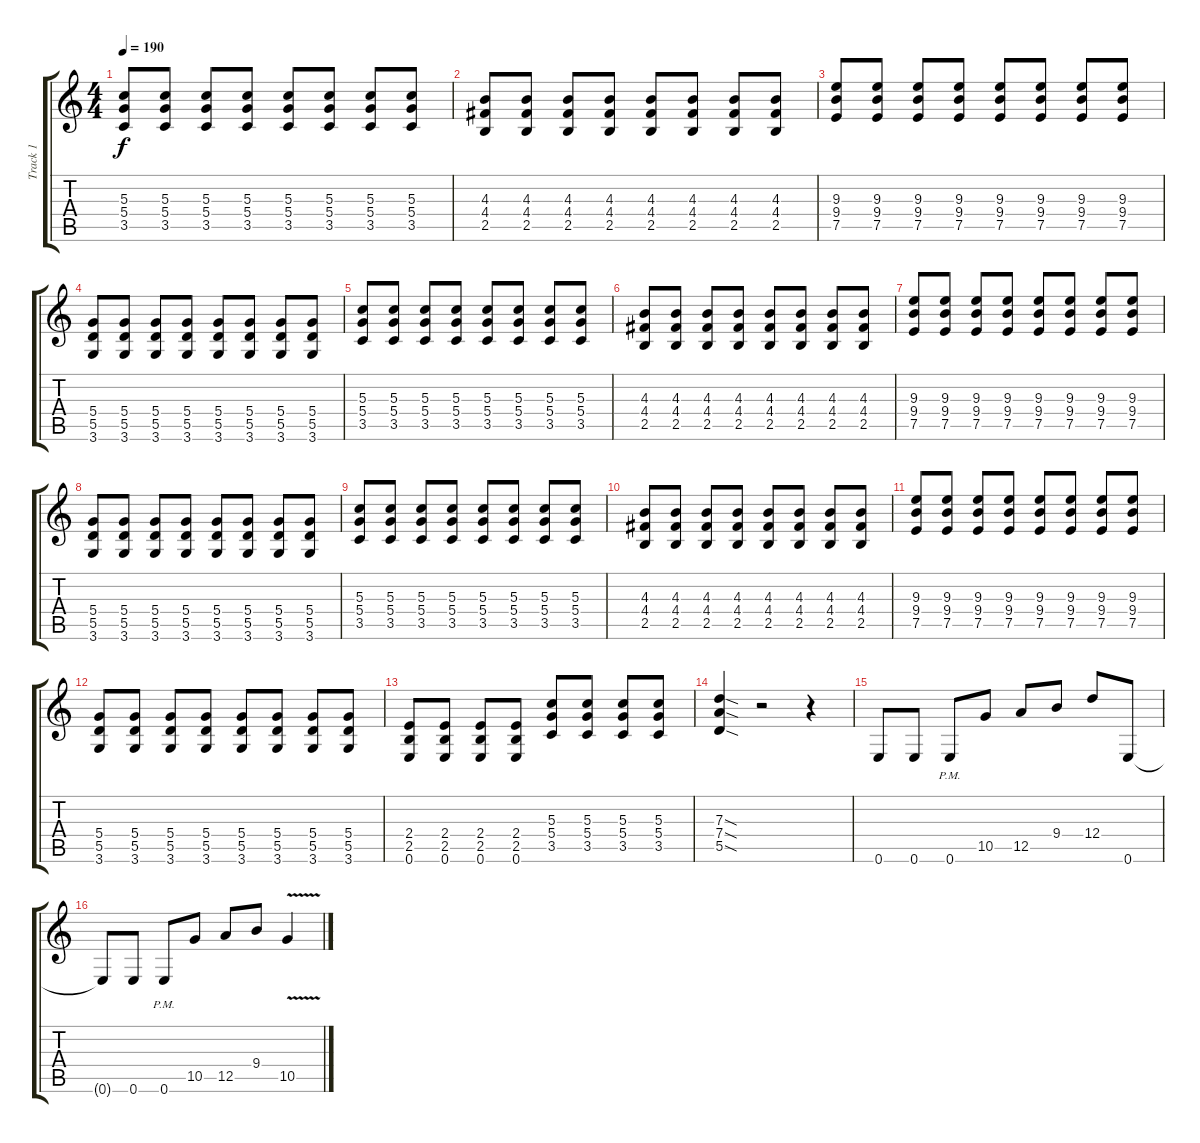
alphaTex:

\track ("Track 1" "Track 1") {instrument acousticguitarsteel}
\staff {score tabs}
\tuning (E4 B3 G3 D3 A2 E2) {hide}
\ts (4 4)
\tempo 190
\clef g2
\ks c
(5.3 5.4 3.5).8{dy f} (5.3 5.4 3.5).8 (5.3 5.4 3.5).8 (5.3 5.4 3.5).8 (5.3 5.4 3.5).8 (5.3 5.4 3.5).8 (5.3 5.4 3.5).8 (5.3 5.4 3.5).8 |
(4.3 4.4 2.5).8 (4.3 4.4 2.5).8 (4.3 4.4 2.5).8 (4.3 4.4 2.5).8 (4.3 4.4 2.5).8 (4.3 4.4 2.5).8 (4.3 4.4 2.5).8 (4.3 4.4 2.5).8 |
(9.3 9.4 7.5).8 (9.3 9.4 7.5).8 (9.3 9.4 7.5).8 (9.3 9.4 7.5).8 (9.3 9.4 7.5).8 (9.3 9.4 7.5).8 (9.3 9.4 7.5).8 (9.3 9.4 7.5).8 |
(5.4 5.5 3.6).8 (5.4 5.5 3.6).8 (5.4 5.5 3.6).8 (5.4 5.5 3.6).8 (5.4 5.5 3.6).8 (5.4 5.5 3.6).8 (5.4 5.5 3.6).8 (5.4 5.5 3.6).8 |
(5.3 5.4 3.5).8 (5.3 5.4 3.5).8 (5.3 5.4 3.5).8 (5.3 5.4 3.5).8 (5.3 5.4 3.5).8 (5.3 5.4 3.5).8 (5.3 5.4 3.5).8 (5.3 5.4 3.5).8 |
(4.3 4.4 2.5).8 (4.3 4.4 2.5).8 (4.3 4.4 2.5).8 (4.3 4.4 2.5).8 (4.3 4.4 2.5).8 (4.3 4.4 2.5).8 (4.3 4.4 2.5).8 (4.3 4.4 2.5).8 |
(9.3 9.4 7.5).8 (9.3 9.4 7.5).8 (9.3 9.4 7.5).8 (9.3 9.4 7.5).8 (9.3 9.4 7.5).8 (9.3 9.4 7.5).8 (9.3 9.4 7.5).8 (9.3 9.4 7.5).8 |
(5.4 5.5 3.6).8 (5.4 5.5 3.6).8 (5.4 5.5 3.6).8 (5.4 5.5 3.6).8 (5.4 5.5 3.6).8 (5.4 5.5 3.6).8 (5.4 5.5 3.6).8 (5.4 5.5 3.6).8 |
(5.3 5.4 3.5).8 (5.3 5.4 3.5).8 (5.3 5.4 3.5).8 (5.3 5.4 3.5).8 (5.3 5.4 3.5).8 (5.3 5.4 3.5).8 (5.3 5.4 3.5).8 (5.3 5.4 3.5).8 |
(4.3 4.4 2.5).8 (4.3 4.4 2.5).8 (4.3 4.4 2.5).8 (4.3 4.4 2.5).8 (4.3 4.4 2.5).8 (4.3 4.4 2.5).8 (4.3 4.4 2.5).8 (4.3 4.4 2.5).8 |
(9.3 9.4 7.5).8 (9.3 9.4 7.5).8 (9.3 9.4 7.5).8 (9.3 9.4 7.5).8 (9.3 9.4 7.5).8 (9.3 9.4 7.5).8 (9.3 9.4 7.5).8 (9.3 9.4 7.5).8 |
(5.4 5.5 3.6).8 (5.4 5.5 3.6).8 (5.4 5.5 3.6).8 (5.4 5.5 3.6).8 (5.4 5.5 3.6).8 (5.4 5.5 3.6).8 (5.4 5.5 3.6).8 (5.4 5.5 3.6).8 |
(2.4 2.5 0.6).8 (2.4 2.5 0.6).8 (2.4 2.5 0.6).8 (2.4 2.5 0.6).8 (5.3 5.4 3.5).8 (5.3 5.4 3.5).8 (5.3 5.4 3.5).8 (5.3 5.4 3.5).8 |
(7.3{sod} 7.4{sod} 5.5{sod}).4 r.2 r.4 |
0.6.8 0.6.8 0.6{pm}.8 10.5.8 12.5.8 9.4.8 12.4.8 0.6.8 |
0.6{t}.8 0.6.8 0.6{pm}.8 10.5.8 12.5.8 9.4.8 10.5{v}.4
